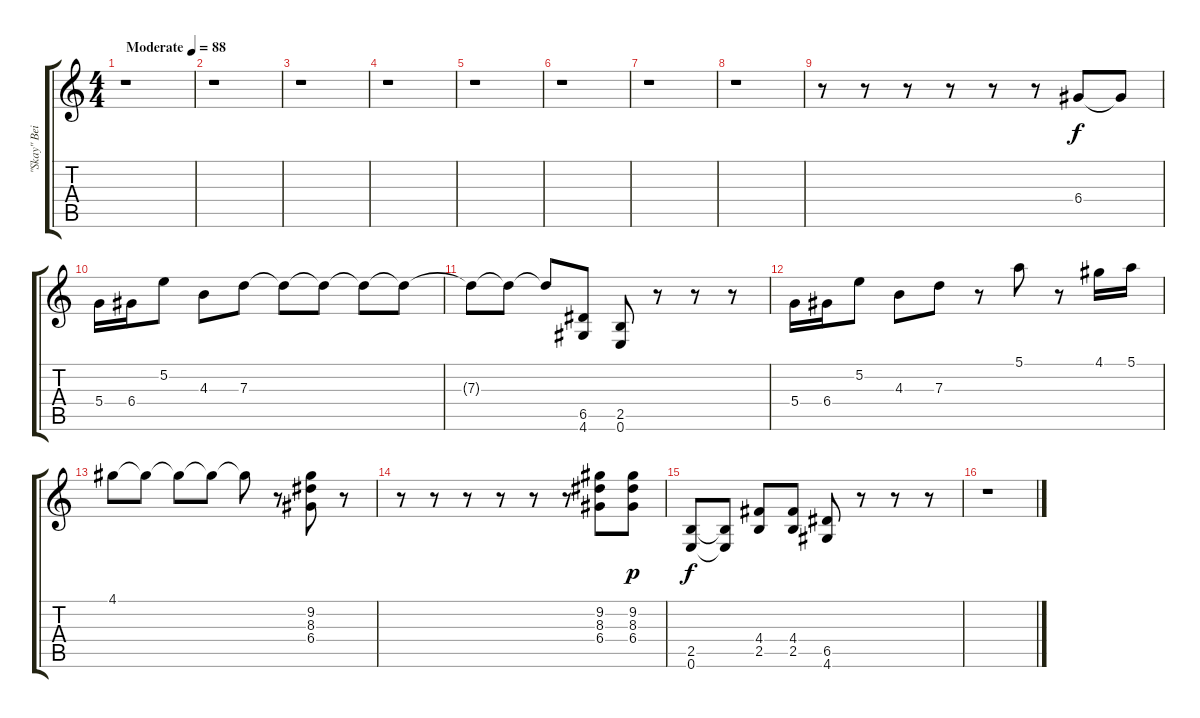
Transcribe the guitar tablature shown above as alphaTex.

\track ("\"Skay\" Beilinson" "\"Skay\" Bei") {instrument distortionguitar}
\staff {score tabs}
\tuning (E4 B3 G3 D3 A2 E2) {hide}
\ts (4 4)
\tempo (88 "Moderate")
\clef g2
\ks c
r.1{dy f instrument distortionguitar} |
r.1 |
r.1 |
r.1 |
r.1 |
r.1 |
r.1 |
r.1 |
r.8 r.8 r.8 r.8 r.8 r.8 6.4.8{volume 9} 6.4{t}.8 |
5.4.16 6.4.16 5.2.8 4.3.8 7.3.8 7.3{t}.8 7.3{t}.8 7.3{t}.8 7.3{t}.8 |
7.3{t}.8 7.3{t}.8 7.3{t}.8 (6.5 4.6).8 (2.5 0.6).8 r.8 r.8 r.8 |
5.4.16 6.4.16 5.2.8 4.3.8 7.3.8 r.8 5.1.8 r.8 4.1.16 5.1.16 |
4.1.8 4.1{t}.8 4.1{t}.8 4.1{t}.8 4.1{t}.8 r.8 (9.2 8.3 6.4).8 r.8 |
r.8 r.8 r.8 r.8 r.8 r.8 (9.2 8.3 6.4).8{volume 8 instrument acousticguitarsteel} (9.2 8.3 6.4).8{dy p} |
(2.5 0.6).8{dy f} (2.5{t} 0.6{t}).8 (4.4 2.5).8 (4.4 2.5).8 (6.5 4.6).8 r.8 r.8 r.8 |
r.1
